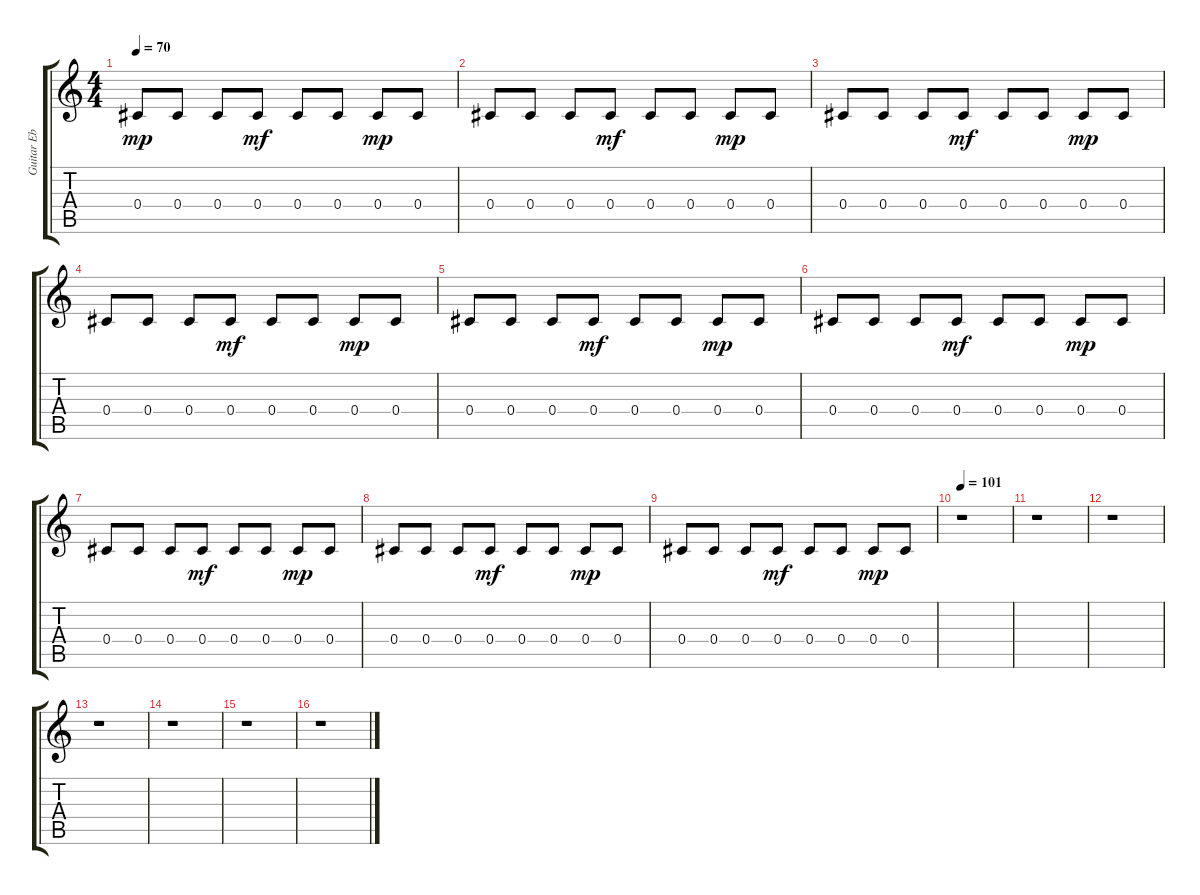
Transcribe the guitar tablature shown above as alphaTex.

\track ("Guitar Eb 2" "Guitar Eb ") {instrument acousticguitarnylon}
\staff {score tabs}
\tuning (Eb4 Bb3 Gb3 Db3 Ab2 Eb2) {hide}
\ts (4 4)
\tempo 70
\clef g2
\ks c
0.4.8{dy mp instrument acousticguitarnylon} 0.4.8 0.4.8 0.4.8{dy mf} 0.4.8 0.4.8 0.4.8{dy mp} 0.4.8 |
0.4.8 0.4.8 0.4.8 0.4.8{dy mf} 0.4.8 0.4.8 0.4.8{dy mp} 0.4.8 |
0.4.8 0.4.8 0.4.8 0.4.8{dy mf} 0.4.8 0.4.8 0.4.8{dy mp} 0.4.8 |
0.4.8 0.4.8 0.4.8 0.4.8{dy mf} 0.4.8 0.4.8 0.4.8{dy mp} 0.4.8 |
0.4.8 0.4.8 0.4.8 0.4.8{dy mf} 0.4.8 0.4.8 0.4.8{dy mp} 0.4.8 |
0.4.8 0.4.8 0.4.8 0.4.8{dy mf} 0.4.8 0.4.8 0.4.8{dy mp} 0.4.8 |
0.4.8 0.4.8 0.4.8 0.4.8{dy mf} 0.4.8 0.4.8 0.4.8{dy mp} 0.4.8 |
0.4.8 0.4.8 0.4.8 0.4.8{dy mf} 0.4.8 0.4.8 0.4.8{dy mp} 0.4.8 |
0.4.8 0.4.8 0.4.8 0.4.8{dy mf} 0.4.8 0.4.8 0.4.8{dy mp} 0.4.8 |
\tempo 101
r.1 |
r.1 |
r.1 |
r.1 |
r.1 |
r.1 |
r.1
